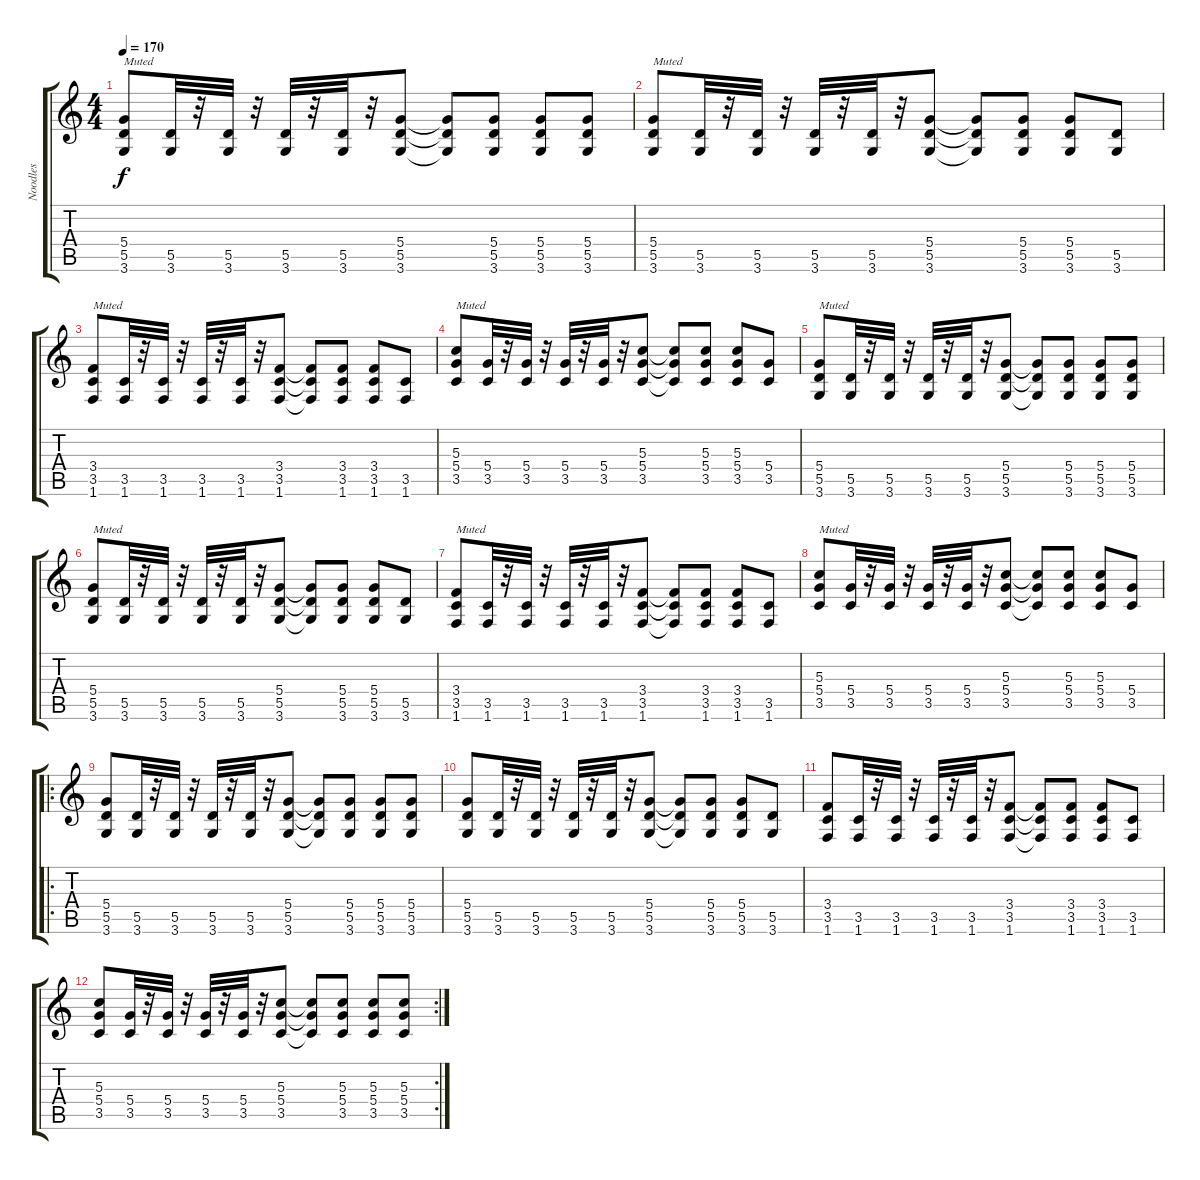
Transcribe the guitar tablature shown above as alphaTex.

\track ("Noodles" "Noodles") {instrument distortionguitar}
\staff {score tabs}
\tuning (E4 B3 G3 D3 A2 E2) {hide}
\ts (4 4)
\tempo 170
\clef g2
\ks c
(5.4 5.5 3.6).8{txt "Muted" dy f balance 0 instrument distortionguitar} (5.5 3.6).32 r.32 (5.5 3.6).32 r.32 (5.5 3.6).32 r.32 (5.5 3.6).32 r.32 (5.4 5.5 3.6).8 (5.4{t} 5.5{t} 3.6{t}).8 (5.4 5.5 3.6).8 (5.4 5.5 3.6).8 (5.4 5.5 3.6).8 |
(5.4 5.5 3.6).8{txt "Muted" balance 0} (5.5 3.6).32 r.32 (5.5 3.6).32 r.32 (5.5 3.6).32 r.32 (5.5 3.6).32 r.32 (5.4 5.5 3.6).8 (5.4{t} 5.5{t} 3.6{t}).8 (5.4 5.5 3.6).8 (5.4 5.5 3.6).8 (5.5 3.6).8 |
(3.4 3.5 1.6).8{txt "Muted" balance 0} (3.5 1.6).32 r.32 (3.5 1.6).32 r.32 (3.5 1.6).32 r.32 (3.5 1.6).32 r.32 (3.4 3.5 1.6).8 (3.4{t} 3.5{t} 1.6{t}).8 (3.4 3.5 1.6).8 (3.4 3.5 1.6).8 (3.5 1.6).8 |
(5.3 5.4 3.5).8{txt "Muted" balance 0} (5.4 3.5).32 r.32 (5.4 3.5).32 r.32 (5.4 3.5).32 r.32 (5.4 3.5).32 r.32 (5.3 5.4 3.5).8 (5.3{t} 5.4{t} 3.5{t}).8 (5.3 5.4 3.5).8 (5.3 5.4 3.5).8 (5.4 3.5).8 |
(5.4 5.5 3.6).8{txt "Muted" balance 0} (5.5 3.6).32 r.32 (5.5 3.6).32 r.32 (5.5 3.6).32 r.32 (5.5 3.6).32 r.32 (5.4 5.5 3.6).8 (5.4{t} 5.5{t} 3.6{t}).8 (5.4 5.5 3.6).8 (5.4 5.5 3.6).8 (5.4 5.5 3.6).8 |
(5.4 5.5 3.6).8{txt "Muted" balance 0} (5.5 3.6).32 r.32 (5.5 3.6).32 r.32 (5.5 3.6).32 r.32 (5.5 3.6).32 r.32 (5.4 5.5 3.6).8 (5.4{t} 5.5{t} 3.6{t}).8 (5.4 5.5 3.6).8 (5.4 5.5 3.6).8 (5.5 3.6).8 |
(3.4 3.5 1.6).8{txt "Muted" balance 0} (3.5 1.6).32 r.32 (3.5 1.6).32 r.32 (3.5 1.6).32 r.32 (3.5 1.6).32 r.32 (3.4 3.5 1.6).8 (3.4{t} 3.5{t} 1.6{t}).8 (3.4 3.5 1.6).8 (3.4 3.5 1.6).8 (3.5 1.6).8 |
(5.3 5.4 3.5).8{txt "Muted" balance 0} (5.4 3.5).32 r.32 (5.4 3.5).32 r.32 (5.4 3.5).32 r.32 (5.4 3.5).32 r.32 (5.3 5.4 3.5).8 (5.3{t} 5.4{t} 3.5{t}).8 (5.3 5.4 3.5).8 (5.3 5.4 3.5).8 (5.4 3.5).8 |
\ro
(5.4 5.5 3.6).8{volume 16 balance 8} (5.5 3.6).32 r.32 (5.5 3.6).32 r.32 (5.5 3.6).32 r.32 (5.5 3.6).32 r.32 (5.4 5.5 3.6).8 (5.4{t} 5.5{t} 3.6{t}).8 (5.4 5.5 3.6).8 (5.4 5.5 3.6).8 (5.4 5.5 3.6).8 |
(5.4 5.5 3.6).8 (5.5 3.6).32 r.32 (5.5 3.6).32 r.32 (5.5 3.6).32 r.32 (5.5 3.6).32 r.32 (5.4 5.5 3.6).8 (5.4{t} 5.5{t} 3.6{t}).8 (5.4 5.5 3.6).8 (5.4 5.5 3.6).8 (5.5 3.6).8 |
(3.4 3.5 1.6).8 (3.5 1.6).32 r.32 (3.5 1.6).32 r.32 (3.5 1.6).32 r.32 (3.5 1.6).32 r.32 (3.4 3.5 1.6).8 (3.4{t} 3.5{t} 1.6{t}).8 (3.4 3.5 1.6).8 (3.4 3.5 1.6).8 (3.5 1.6).8 |
\rc 2
(5.3 5.4 3.5).8 (5.4 3.5).32 r.32 (5.4 3.5).32 r.32 (5.4 3.5).32 r.32 (5.4 3.5).32 r.32 (5.3 5.4 3.5).8 (5.3{t} 5.4{t} 3.5{t}).8 (5.3 5.4 3.5).8 (5.3 5.4 3.5).8 (5.3 5.4 3.5).8
